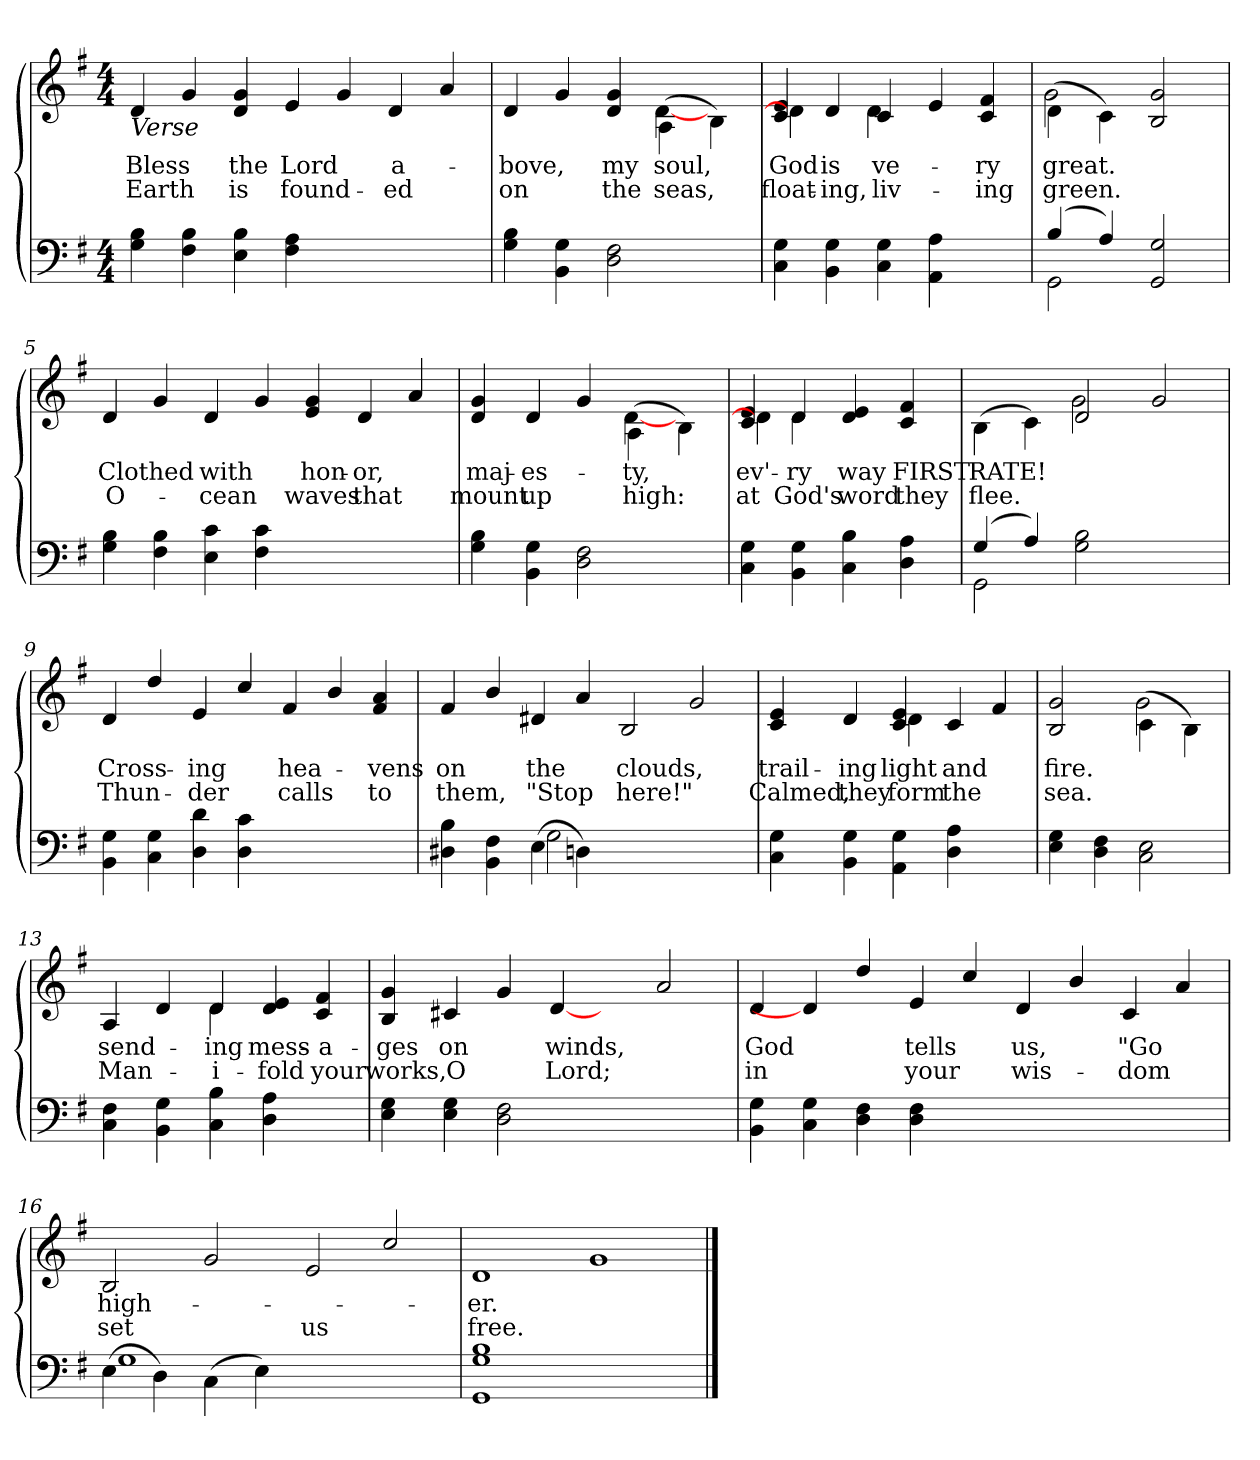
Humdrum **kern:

**kern	**kern	**text	**text
*part2	*part1	*part1	*part1
*staff2	*staff1	*staff1	*staff1
*clefF4	*clefG2	*	*
*k[f#]	*k[f#]	*	*
*M4/4	*M4/4	*	*
=1	=1	=1	=1
!	!LO:TX:b:i:t=Verse	!	!
!	!	!LO:LY:b	!LO:LY:b
4G\ 4B\	4d/	Bless	Earth
4F#\ 4B\	4g/	.	.
!	!	!LO:LY:b	!LO:LY:b
4E\ 4B\	4d/ 4g/	the	is
!	!	!LO:LY:b	!LO:LY:b
4F#\ 4A\	4e/	Lord	found-
2.ryy	4g/	.	.
!	!	!LO:LY:b	!LO:LY:b
.	4d/	a-	-ed
.	4a/	.	.
=2	=2	=2	=2
!	!	!LO:LY:b	!LO:LY:b
*	*^	*	*
4G\ 4B\	4d/	2.ryy	-bove,	on
4BB\ 4G\	4g/	.	.	.
!	!	!	!LO:LY:b	!LO:LY:b
2D\ 2F#\	4d/ 4g/	.	my	the
!	!	!	!LO:LY:b	!LO:LY:b
.	(<4A\	[4d\	soul,	seas,
4ryy	4B\)	4ryy	.	.
=3	=3	=3	=3	=3
!	!	!	!LO:LY:b	!LO:LY:b
4C\ 4G\	4c/ 4e/	4d\]	God	float-
!	!	!	!LO:LY:b	!LO:LY:b
4BB\ 4G\	4d/	4ryy	is	-ing,
!	!	!	!LO:LY:b	!LO:LY:b
4C\ 4G\	4c/	4d\	ve-	liv-
4AA\ 4A\	4e/	2ryy	.	.
!	!	!	!LO:LY:b	!LO:LY:b
4ryy	4c/ 4f#/	.	-ry	-ing
=4	=4	=4	=4	=4
*^	*	*	*	*
!	!	!	!	!LO:LY:b	!LO:LY:b
(>4B/	2GG\	(<4d\	2g\	great.	green.
4A/)	.	4c\)	.	.	.
2GG/ 2G/	2ryy	2B/ 2g/	2ryy	.	.
!!LO:LB:g=z
=5	=5	=5	=5	=5	=5
!	!	!	!	!LO:LY:b	!LO:LY:b
*v	*v	*	*	*	*
*	*v	*v	*	*
4G\ 4B\	4d/	Clothed	O-
4F#\ 4B\	4g/	.	.
!	!	!LO:LY:b	!LO:LY:b
4E\ 4c\	4d/	with	-cean
4F#\ 4c\	4g/	.	.
!	!	!LO:LY:b	!LO:LY:b
2.ryy	4e/ 4g/	hon-	waves
!	!	!LO:LY:b	!LO:LY:b
.	4d/	-or,	that
.	4a/	.	.
=6	=6	=6	=6
!	!	!LO:LY:b	!LO:LY:b
*	*^	*	*
4G\ 4B\	4d/ 4g/	2.ryy	maj-	mount
!	!	!	!LO:LY:b	!LO:LY:b
4BB\ 4G\	4d/	.	-es-	up
2D\ 2F#\	4g/	.	.	.
!	!	!	!LO:LY:b	!LO:LY:b
.	(<4A\	[4d\	-ty,	high:
4ryy	4B\)	4ryy	.	.
=7	=7	=7	=7	=7
!	!	!	!LO:LY:b	!LO:LY:b
4C\ 4G\	4c/ 4e/	4d\]	ev'-	at
!	!	!	!LO:LY:b	!LO:LY:b
4BB\ 4G\	4d/	4d\	-ry	God's
!	!	!	!LO:LY:b	!LO:LY:b
4C\ 4B\	4d/ 4e/	2ryy	way	word
!	!	!	!LO:LY:b	!LO:LY:b
4D\ 4A\	4c/ 4f#/	.	FIRST	they
=8	=8	=8	=8	=8
*^	*	*	*	*
!	!	!	!	!LO:LY:b	!LO:LY:b
(>4G/	2GG\	(<4B\	2ryy	RATE!	flee.
4A/)	.	4c\)	.	.	.
2G\ 2B\	2ryy	2d/	2g\	.	.
2ryy	2ryy	2g/	2ryy	.	.
!!LO:LB:g=z
=9	=9	=9	=9	=9	=9
!	!	!	!	!LO:LY:b	!LO:LY:b
*v	*v	*	*	*	*
*	*v	*v	*	*
4BB\ 4G\	4d/	Cross-	Thun-
4C\ 4G\	4dd/	.	.
!	!	!LO:LY:b	!LO:LY:b
4D\ 4d\	4e/	-ing	-der
4D\ 4c\	4cc/	.	.
!	!	!LO:LY:b	!LO:LY:b
2.ryy	4f#/	hea-	calls
.	4b/	.	.
!	!	!LO:LY:b	!LO:LY:b
.	4f#/ 4a/	-vens	to
=10	=10	=10	=10
*^	*	*	*
!	!	!	!LO:LY:b	!LO:LY:b
4D#X\ 4B\	2ryy	4f#/	on	them,
4BB\ 4F#\	.	4b/	.	.
!	!	!	!LO:LY:b	!LO:LY:b
(<4E\	2G\	4d#X/	the	"Stop
4Dn\)	.	4a/	.	.
!	!	!	!LO:LY:b	!LO:LY:b
1ryy	1ryy	2B/	clouds,	here!"
.	.	2g/	.	.
*v	*v	*	*	*
=11	=11	=11	=11
!	!	!LO:LY:b	!LO:LY:b
*	*^	*	*
4C\ 4G\	4c/ 4e/	2ryy	trail-	Calmed,
!	!	!	!LO:LY:b	!LO:LY:b
4BB\ 4G\	4d/	.	-ing	they
!	!	!	!LO:LY:b	!LO:LY:b
4AA\ 4G\	4c/ 4e/	4d\	light	form
!	!	!	!LO:LY:b	!LO:LY:b
4D\ 4A\	4c/	2ryy	and	the
4ryy	4f#/	.	.	.
=12	=12	=12	=12	=12
!	!	!	!LO:LY:b	!LO:LY:b
4E\ 4G\	2B/ 2g/	2ryy	fire.	sea.
4D\ 4F#\	.	.	.	.
2C\ 2E\	(<4c\	2g\	.	.
.	4B\)	.	.	.
!!LO:LB:g=z	!!
=13	=13	=13	=13	=13
!	!	!	!LO:LY:b	!LO:LY:b
4C\ 4F#\	4A/	2ryy	send-	Man-
4BB\ 4G\	4d/	.	.	.
!	!	!	!LO:LY:b	!LO:LY:b
4C\ 4B\	4d/	4d\	-ing	-i-
!	!	!	!LO:LY:b	!LO:LY:b
4D\ 4A\	4d/ 4e/	2ryy	mess-	-fold
!	!	!	!LO:LY:b	!LO:LY:b
4ryy	4c/ 4f#/	.	-a-	your
*	*v	*v	*	*
=14	=14	=14	=14
!	!	!LO:LY:b	!LO:LY:b
4E\ 4G\	4B/ 4g/	-ges	works,
!	!	!LO:LY:b	!LO:LY:b
4E\ 4G\	4c#X/	on	O
2D\ 2F#\	4g/	.	.
!	!	!LO:LY:b	!LO:LY:b
.	[4d/	winds,	Lord;
2.ryy	4ryy	.	.
.	2a/	.	.
=15	=15	=15	=15
!	!	!LO:LY:b	!LO:LY:b
4BB\ 4G\	4d/	God	in
4C\ 4G\	4d/]	.	.
4D\ 4F#\	4dd/	.	.
!	!	!LO:LY:b	!LO:LY:b
4D\ 4F#\	4e/	tells	your
1ryy	4cc/	.	.
!	!	!LO:LY:b	!LO:LY:b
.	4d/	us,	wis-
.	4b/	.	.
!	!	!LO:LY:b	!LO:LY:b
.	4c/	"Go	-dom
4ryy	4a/	.	.
=16	=16	=16	=16
*^	*	*	*
!	!	!	!LO:LY:b	!LO:LY:b
(<4E\	1G	2B/	high-	set
4D\)	.	.	.	.
(<4C\	.	2g/	.	.
4E\)	.	.	.	.
!	!	!	!	!LO:LY:b
1ryy	1ryy	2e/	.	us
.	.	2cc/	.	.
*v	*v	*	*	*
!!LO:LB:g=z
=17	=17	=17	=17
!	!	!LO:LY:b	!LO:LY:b
1GG 1G 1B	1d	-er.	free.
1ryy	1g	.	.
==	==	==	==
*-	*-	*-	*-
